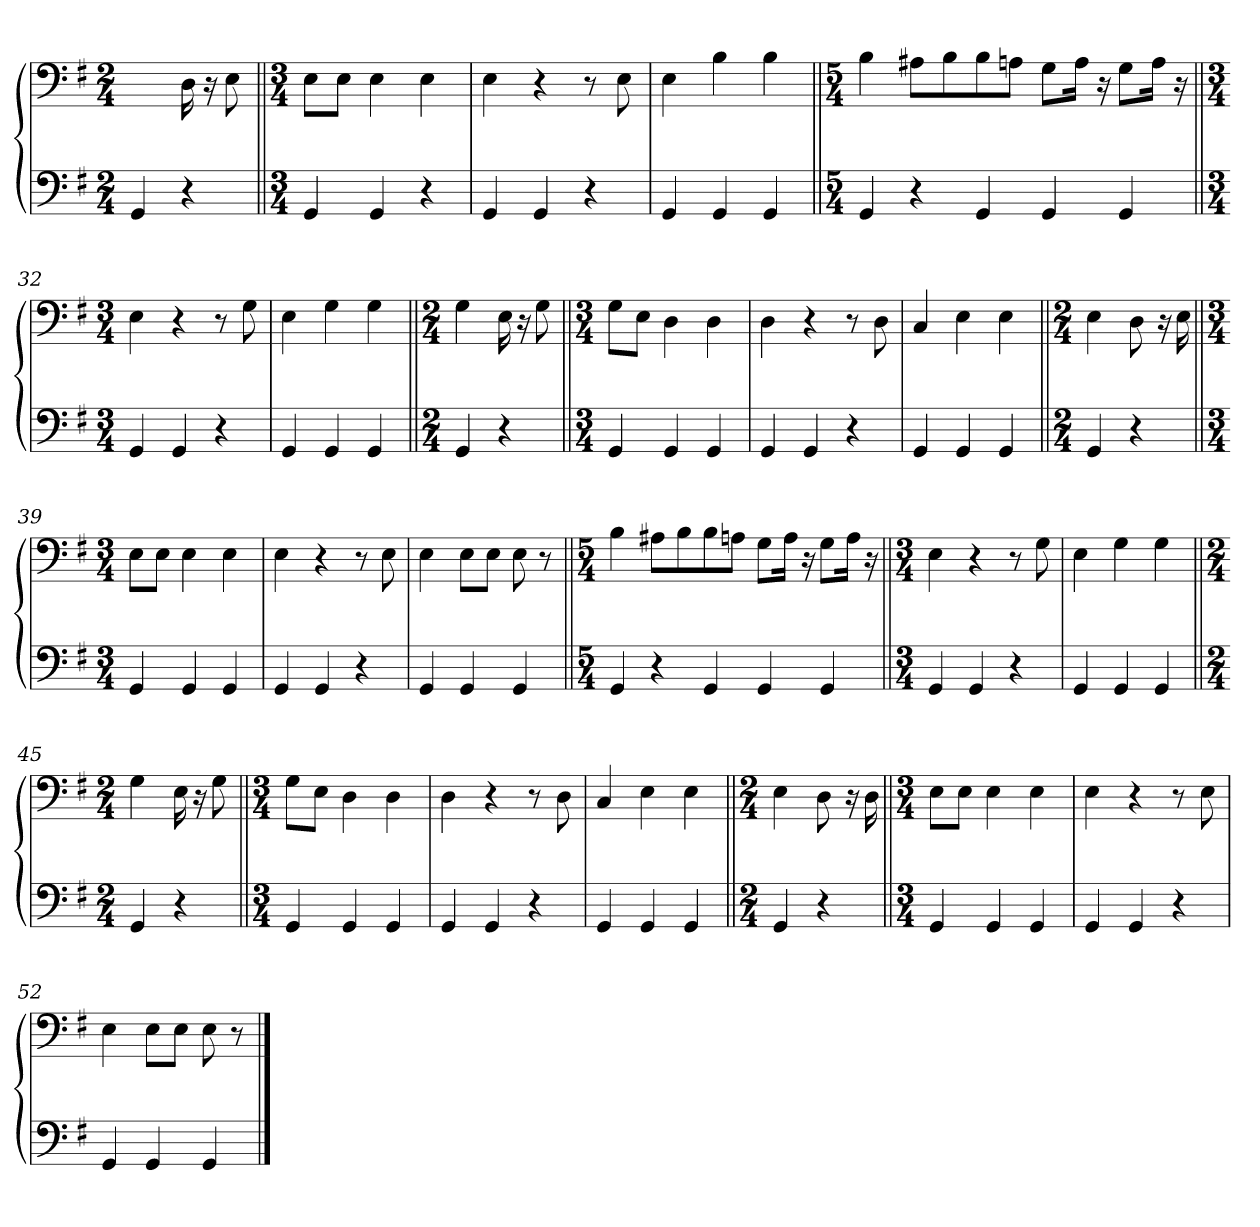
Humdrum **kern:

**kern	**kern
*part1	*part1
*staff2	*staff1
*clefF4	*clefF4
*k[f#]	*k[f#]
*M2/4	*M2/4
=	=
4GG/	4ryy
4r	16D\
.	16r
.	8E\
=28||	=28||
*M3/4	*M3/4
4GG/	8E\L
.	8E\J
4GG/	4E\
4r	4E\
=29	=29
4GG/	4E\
4GG/	4r
4r	8r
.	8E\
=30	=30
4GG/	4E\
4GG/	4B\
4GG/	4B\
=31||	=31||
*M5/4	*M5/4
4GG/	4B\
4r	8A#X\L
.	8B\
4GG/	8B\
.	8An\J
4GG/	8G\L
.	16A\Jk
.	16r
4GG/	8G\L
.	16A\Jk
.	16r
=32||	=32||
*M3/4	*M3/4
4GG/	4E\
4GG/	4r
4r	8r
.	8G\
=33	=33
4GG/	4E\
4GG/	4G\
4GG/	4G\
=34||	=34||
*M2/4	*M2/4
4GG/	4G\
4r	16E\
.	16r
.	8G\
=35||	=35||
*M3/4	*M3/4
4GG/	8G\L
.	8E\J
4GG/	4D\
4GG/	4D\
=36	=36
4GG/	4D\
4GG/	4r
4r	8r
.	8D\
=37	=37
4GG/	4C/
4GG/	4E\
4GG/	4E\
=38||	=38||
*M2/4	*M2/4
4GG/	4E\
4r	8D\
.	16r
.	16E\
=39||	=39||
*M3/4	*M3/4
4GG/	8E\L
.	8E\J
4GG/	4E\
4GG/	4E\
=40	=40
4GG/	4E\
4GG/	4r
4r	8r
.	8E\
=41	=41
4GG/	4E\
4GG/	8E\L
.	8E\J
4GG/	8E\
.	8r
=42||	=42||
*M5/4	*M5/4
4GG/	4B\
4r	8A#X\L
.	8B\
4GG/	8B\
.	8An\J
4GG/	8G\L
.	16A\Jk
.	16r
4GG/	8G\L
.	16A\Jk
.	16r
=43||	=43||
*M3/4	*M3/4
4GG/	4E\
4GG/	4r
4r	8r
.	8G\
=44	=44
4GG/	4E\
4GG/	4G\
4GG/	4G\
=45||	=45||
*M2/4	*M2/4
4GG/	4G\
4r	16E\
.	16r
.	8G\
=46||	=46||
*M3/4	*M3/4
4GG/	8G\L
.	8E\J
4GG/	4D\
4GG/	4D\
=47	=47
4GG/	4D\
4GG/	4r
4r	8r
.	8D\
=48	=48
4GG/	4C/
4GG/	4E\
4GG/	4E\
=49||	=49||
*M2/4	*M2/4
4GG/	4E\
4r	8D\
.	16r
.	16D\
=50||	=50||
*M3/4	*M3/4
4GG/	8E\L
.	8E\J
4GG/	4E\
4GG/	4E\
=51	=51
4GG/	4E\
4GG/	4r
4r	8r
.	8E\
=52	=52
4GG/	4E\
4GG/	8E\L
.	8E\J
4GG/	8E\
.	8r
==	==
*-	*-
